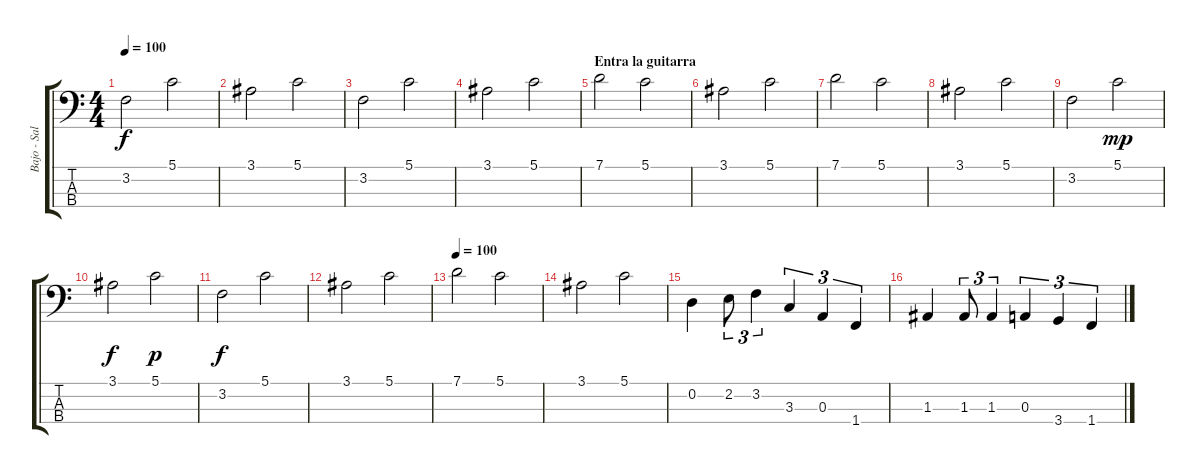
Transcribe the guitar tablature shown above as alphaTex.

\track ("Bajo - Salva" "Bajo - Sal") {instrument electricbassfinger}
\staff {score tabs}
\tuning (G2 D2 A1 E1) {hide}
\ts (4 4)
\tempo 100
\clef f4
\ks c
3.2.2{dy f} 5.1.2 |
3.1.2 5.1.2 |
3.2.2 5.1.2 |
3.1.2 5.1.2 |
\section ("" "Entra la guitarra")
7.1.2 5.1.2 |
3.1.2 5.1.2 |
7.1.2{volume 9} 5.1.2 |
3.1.2 5.1.2{volume 8} |
3.2.2 5.1.2{dy mp} |
3.1.2{dy f} 5.1.2{dy p} |
3.2.2{dy f volume 6} 5.1.2 |
3.1.2 5.1.2 |
\tempo 100
7.1.2 5.1.2 |
3.1.2 5.1.2 |
0.2.4{volume 6} 2.2.8{tu (3 2)} 3.2.4{tu (3 2)} 3.3.4{tu (3 2)} 0.3.4{tu (3 2)} 1.4.4{tu (3 2)} |
1.3.4 1.3.8{tu (3 2)} 1.3.4{tu (3 2)} 0.3.4{tu (3 2)} 3.4.4{tu (3 2)} 1.4.4{tu (3 2)}
